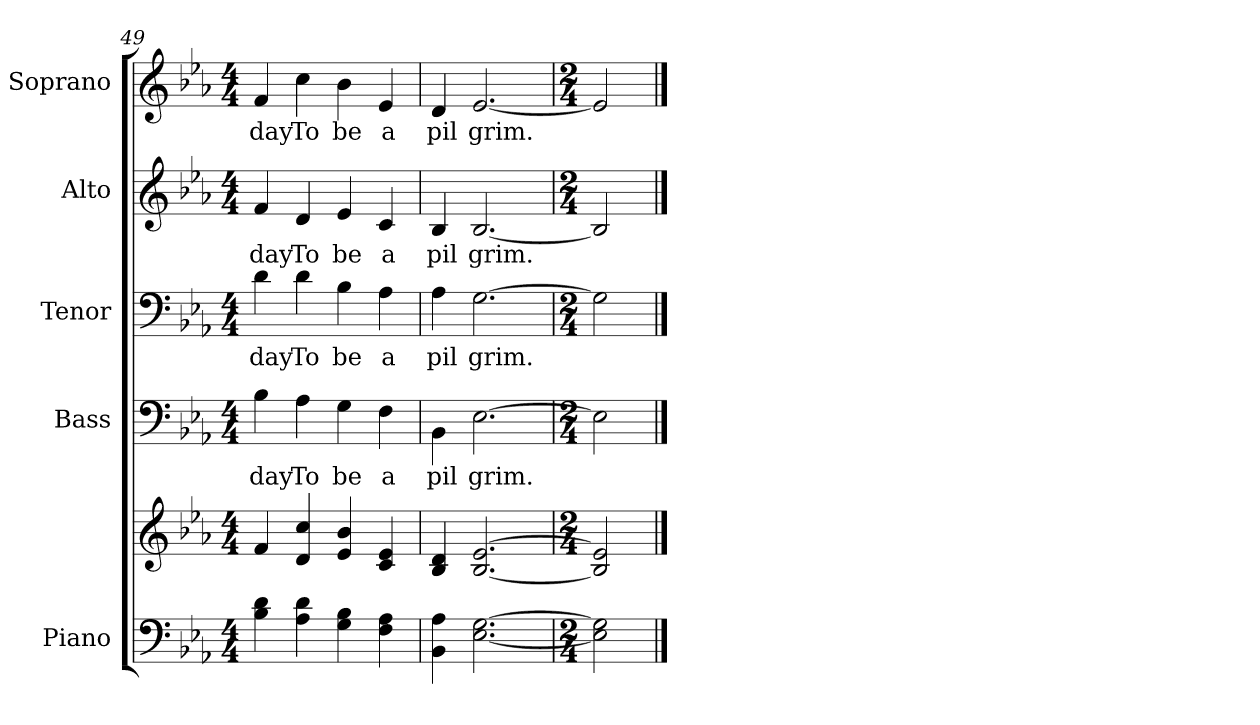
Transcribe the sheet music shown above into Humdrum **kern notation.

**kern	**kern	**kern	**text	**kern	**text	**kern	**text	**kern	**text
*part5	*part5	*part4	*part4	*part3	*part3	*part2	*part2	*part1	*part1
*staff6	*staff5	*staff4	*staff4	*staff3	*staff3	*staff2	*staff2	*staff1	*staff1
*I"Piano	*	*I"Bass	*	*I"Tenor	*	*I"Alto	*	*I"Soprano	*
*I'Pno.	*	*I'B.	*	*I'T.	*	*I'A.	*	*I'S.	*
!!LO:PB:g=z
*clefF4	*clefG2	*clefF4	*	*clefF4	*	*clefG2	*	*clefG2	*
*k[b-e-a-]	*k[b-e-a-]	*k[b-e-a-]	*	*k[b-e-a-]	*	*k[b-e-a-]	*	*k[b-e-a-]	*
*E-:	*E-:	*E-:	*	*E-:	*	*E-:	*	*E-:	*
*M4/4	*M4/4	*M4/4	*	*M4/4	*	*M4/4	*	*M4/4	*
=49	=49	=49	=49	=49	=49	=49	=49	=49	=49
!	!	!	!LO:LY:b:color=#000000	!	!	!	!	!	!
!	!	!	!	!	!LO:LY:b:color=#000000	!	!	!	!
!	!	!	!	!	!	!	!LO:LY:b:color=#000000	!	!
!	!	!	!	!	!	!	!	!	!LO:LY:b:color=#000000
4B-i\ 4di	4fi/	4B-i\	day	4di\	day	4fi/	day	4fi/	day
!	!	!	!LO:LY:b:color=#000000	!	!	!	!	!	!
!	!	!	!	!	!LO:LY:b:color=#000000	!	!	!	!
!	!	!	!	!	!	!	!LO:LY:b:color=#000000	!	!
!	!	!	!	!	!	!	!	!	!LO:LY:b:color=#000000
4A-i\ 4di	4di/ 4cci	4A-i\	To	4di\	To	4di/	To	4cci\	To
!	!	!	!LO:LY:b:color=#000000	!	!	!	!	!	!
!	!	!	!	!	!LO:LY:b:color=#000000	!	!	!	!
!	!	!	!	!	!	!	!LO:LY:b:color=#000000	!	!
!	!	!	!	!	!	!	!	!	!LO:LY:b:color=#000000
4Gi\ 4B-i	(4e-i/ 4b-i	4Gi\	be	4B-i\	be	4e-i/	be	4b-i\	be
!	!	!	!LO:LY:b:color=#000000	!	!	!	!	!	!
!	!	!	!	!	!LO:LY:b:color=#000000	!	!	!	!
!	!	!	!	!	!	!	!LO:LY:b:color=#000000	!	!
!	!	!	!	!	!	!	!	!	!LO:LY:b:color=#000000
4Fi\ 4A-i	4ci/ 4e-i	4Fi\	a	4A-i\	a	4ci/	a	4e-i/	a
=50	=50	=50	=50	=50	=50	=50	=50	=50	=50
!	!	!	!LO:LY:b:color=#000000	!	!	!	!	!	!
!	!	!	!	!	!LO:LY:b:color=#000000	!	!	!	!
!	!	!	!	!	!	!	!LO:LY:b:color=#000000	!	!
!	!	!	!	!	!	!	!	!	!LO:LY:b:color=#000000
4BB-i\ 4A-i	4B-i/ 4di	4BB-i\	pil	4A-i\	pil	4B-i/	pil	4di/	pil
!	!	!	!LO:LY:b:color=#000000	!	!	!	!	!	!
!	!	!	!	!	!LO:LY:b:color=#000000	!	!	!	!
!	!	!	!	!	!	!	!LO:LY:b:color=#000000	!	!
!	!	!	!	!	!	!	!	!	!LO:LY:b:color=#000000
[<2.E-i\ [>2.Gi	[<2.B-i/ [>2.e-i	[>2.E-i\	grim.	[>2.Gi\	grim.	[<2.B-i/	grim.	[<2.e-i/	grim.
!!LO:PB:g=z
=51	=51	=51	=51	=51	=51	=51	=51	=51	=51
*M2/4	*M2/4	*M2/4	*	*M2/4	*	*M2/4	*	*M2/4	*
2E-i\] 2Gi]	2B-i/] 2e-i]	2E-i\]	.	2Gi\]	.	2B-i/]	.	2e-i/]	.
==	==	==	==	==	==	==	==	==	==
*-	*-	*-	*-	*-	*-	*-	*-	*-	*-
